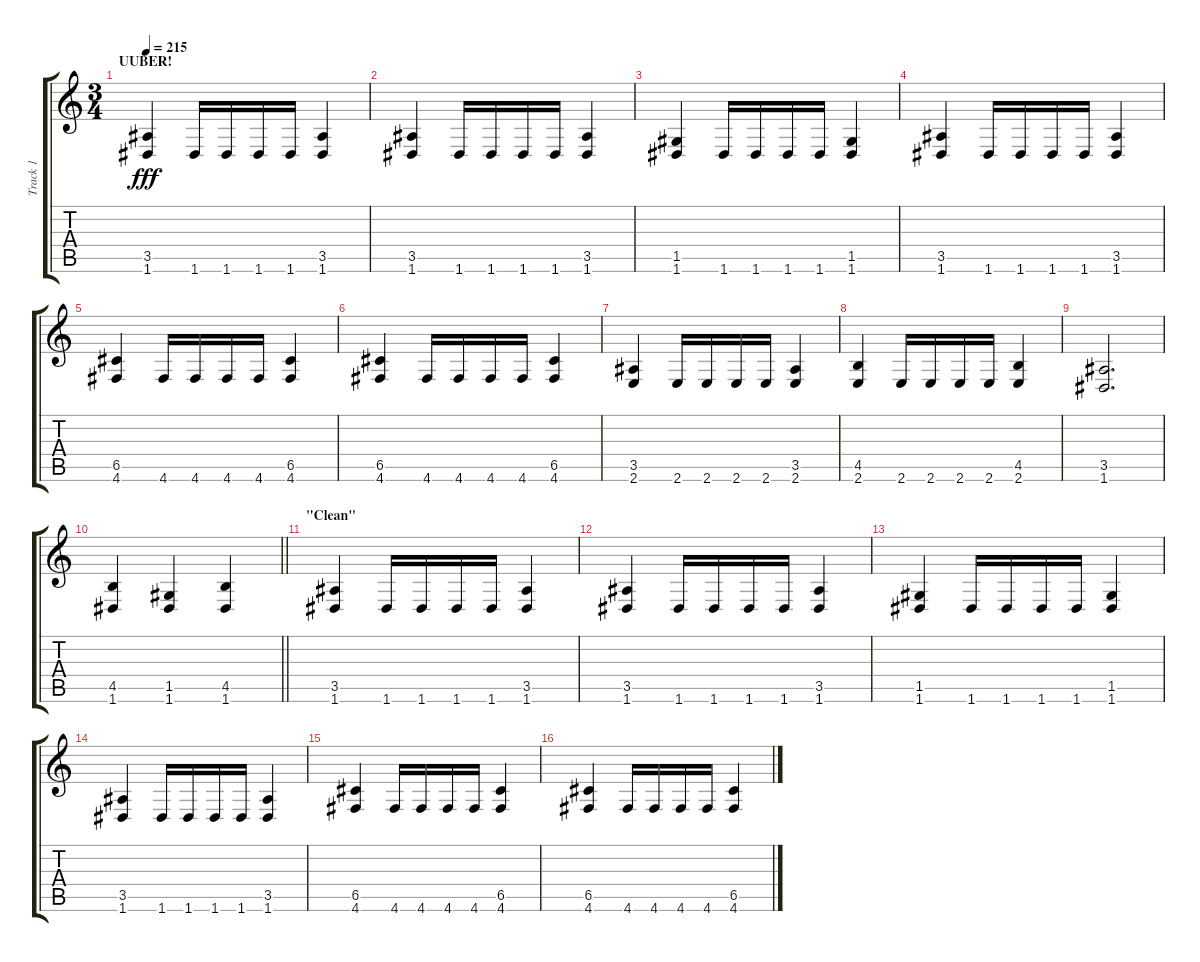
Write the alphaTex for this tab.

\track ("Track 1" "Track 1") {instrument distortionguitar}
\staff {score tabs}
\tuning (D4 A3 F3 C3 G2 D2) {hide}
\ts (3 4)
\section ("" "UUBER!")
\tempo 215
\clef g2
\ks c
(3.5 1.6).4{dy fff} 1.6.16 1.6.16 1.6.16 1.6.16 (3.5 1.6).4 |
(3.5 1.6).4 1.6.16 1.6.16 1.6.16 1.6.16 (3.5 1.6).4 |
(1.5 1.6).4 1.6.16 1.6.16 1.6.16 1.6.16 (1.5 1.6).4 |
(3.5 1.6).4 1.6.16 1.6.16 1.6.16 1.6.16 (3.5 1.6).4 |
(6.5 4.6).4 4.6.16 4.6.16 4.6.16 4.6.16 (6.5 4.6).4 |
(6.5 4.6).4 4.6.16 4.6.16 4.6.16 4.6.16 (6.5 4.6).4 |
(3.5 2.6).4 2.6.16 2.6.16 2.6.16 2.6.16 (3.5 2.6).4 |
(4.5 2.6).4 2.6.16 2.6.16 2.6.16 2.6.16 (4.5 2.6).4 |
(3.5 1.6).2{d} |
\barLineRight lightlight
(4.5 1.6).4 (1.5 1.6).4 (4.5 1.6).4 |
\section ("" "\"Clean\"")
(3.5 1.6).4 1.6.16 1.6.16 1.6.16 1.6.16 (3.5 1.6).4 |
(3.5 1.6).4 1.6.16 1.6.16 1.6.16 1.6.16 (3.5 1.6).4 |
(1.5 1.6).4 1.6.16 1.6.16 1.6.16 1.6.16 (1.5 1.6).4 |
(3.5 1.6).4 1.6.16 1.6.16 1.6.16 1.6.16 (3.5 1.6).4 |
(6.5 4.6).4 4.6.16 4.6.16 4.6.16 4.6.16 (6.5 4.6).4 |
(6.5 4.6).4 4.6.16 4.6.16 4.6.16 4.6.16 (6.5 4.6).4
